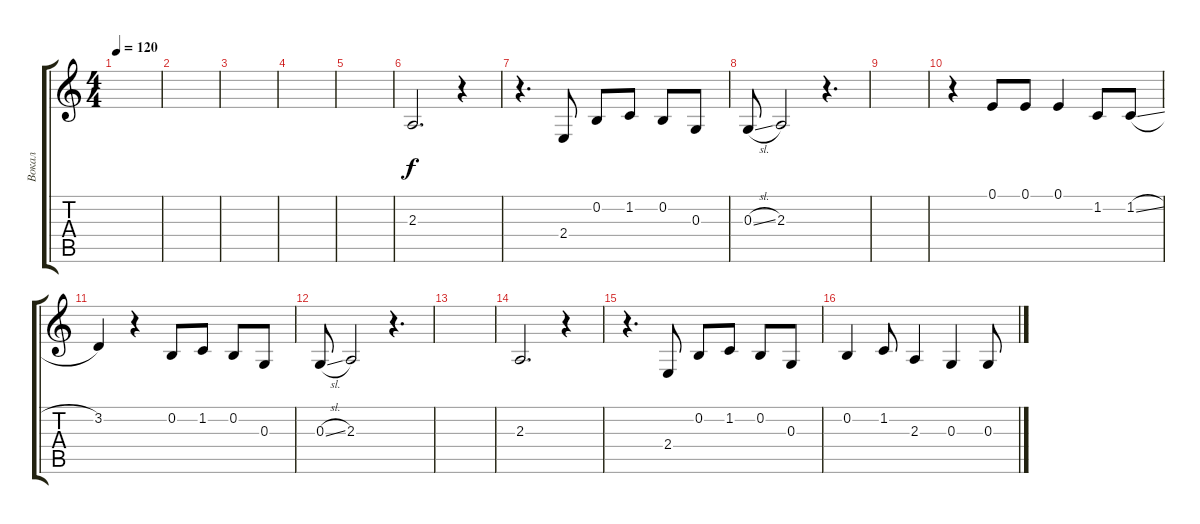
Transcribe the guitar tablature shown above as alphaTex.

\track ("Вокал" "Вокал") {instrument clarinet}
\staff {score tabs}
\tuning (E4 B3 G3 D3 A2 E2) {hide}
\ts (4 4)
\tempo 120
\clef g2
\ks c
|
|
|
|
|
2.3.2{d} r.4 |
r.4{d} 2.4.8 0.2.8 1.2.8 0.2.8 0.3.8 |
0.3{sl}.8 2.3.2 r.4{d} |
|
r.4 0.1.8 0.1.8 0.1.4 1.2.8 1.2{sl}.8 |
3.2.4 r.4 0.2.8 1.2.8 0.2.8 0.3.8 |
0.3{sl}.8 2.3.2 r.4{d} |
|
2.3.2{d} r.4 |
r.4{d} 2.4.8 0.2.8 1.2.8 0.2.8 0.3.8 |
0.2.4 1.2.8 2.3.4 0.3.4 0.3.8
